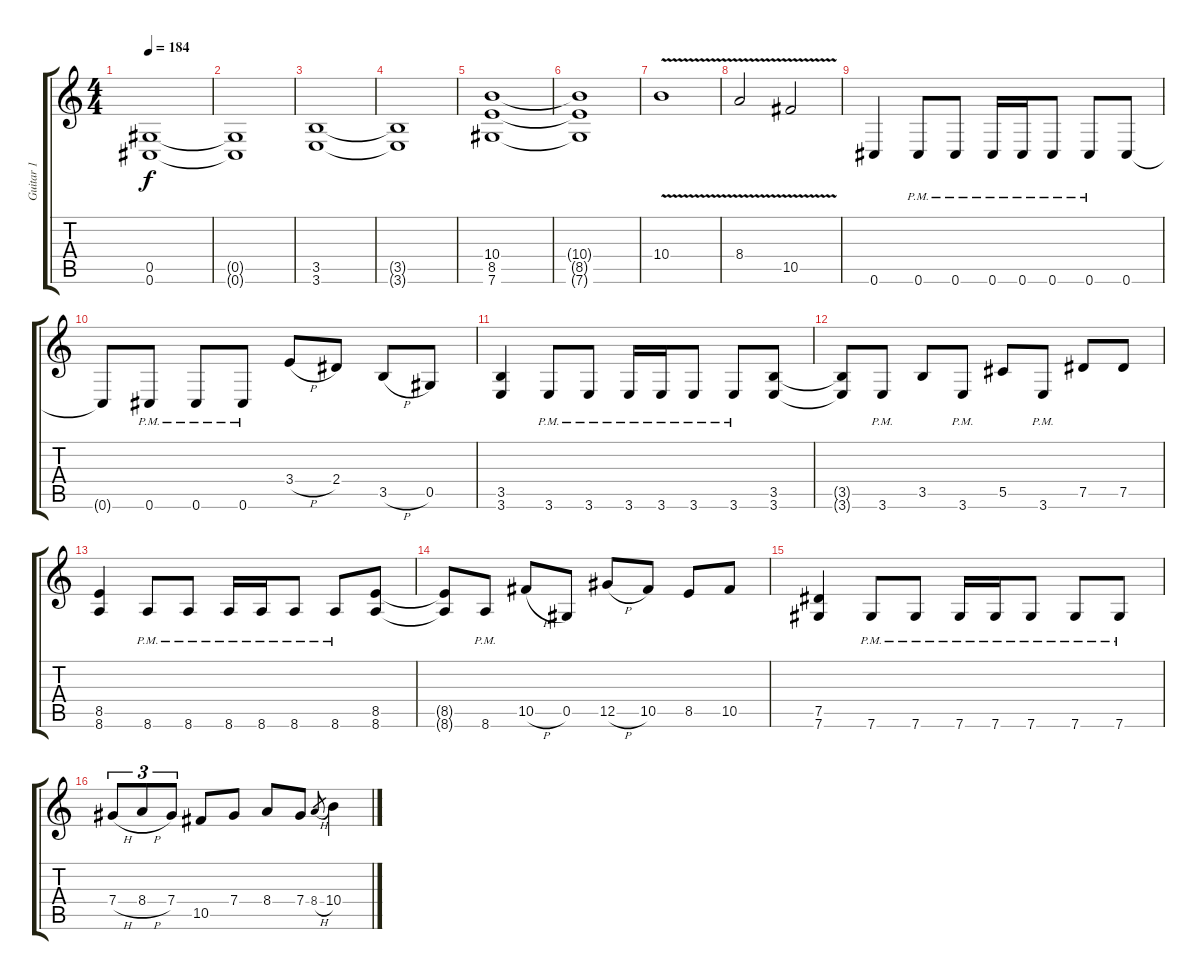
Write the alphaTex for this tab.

\track ("Guitar 1" "Guitar 1") {instrument distortionguitar}
\staff {score tabs}
\tuning (Eb4 Bb3 Gb3 Db3 Ab2 Db2) {hide}
\ts (4 4)
\tempo 184
\clef g2
\ks c
(0.5 0.6).1{dy f} |
(0.5{t} 0.6{t}).1 |
(3.5 3.6).1 |
(3.5{t} 3.6{t}).1 |
(10.4 8.5 7.6).1 |
(10.4{t} 8.5{t} 7.6{t}).1 |
10.4{v}.1 |
8.4{v}.2 10.5{v}.2 |
0.6.4 0.6{pm}.8 0.6{pm}.8 0.6{pm}.16 0.6{pm}.16 0.6{pm}.8 0.6{pm}.8 0.6.8 |
0.6{t}.8 0.6{pm}.8 0.6{pm}.8 0.6{pm}.8 3.4{h}.8 2.4.8 3.5{h}.8 0.5.8 |
(3.5 3.6).4 3.6{pm}.8 3.6{pm}.8 3.6{pm}.16 3.6{pm}.16 3.6{pm}.8 3.6{pm}.8 (3.5 3.6).8 |
(3.5{t} 3.6{t}).8 3.6{pm}.8 3.5.8 3.6{pm}.8 5.5.8 3.6{pm}.8 7.5.8 7.5.8 |
(8.5 8.6).4 8.6{pm}.8 8.6{pm}.8 8.6{pm}.16 8.6{pm}.16 8.6{pm}.8 8.6{pm}.8 (8.5 8.6).8 |
(8.5{t} 8.6{t}).8 8.6{pm}.8 10.5{h}.8 0.5.8 12.5{h}.8 10.5.8 8.5.8 10.5.8 |
(7.5 7.6).4 7.6{pm}.8 7.6{pm}.8 7.6{pm}.16 7.6{pm}.16 7.6{pm}.8 7.6{pm}.8 7.6{pm}.8 |
7.4{h}.8{tu (3 2)} 8.4{h}.8{tu (3 2)} 7.4.8{tu (3 2)} 10.5.8 7.4.8 8.4.8 7.4.8 8.4{h}.8{gr} 10.4.4
